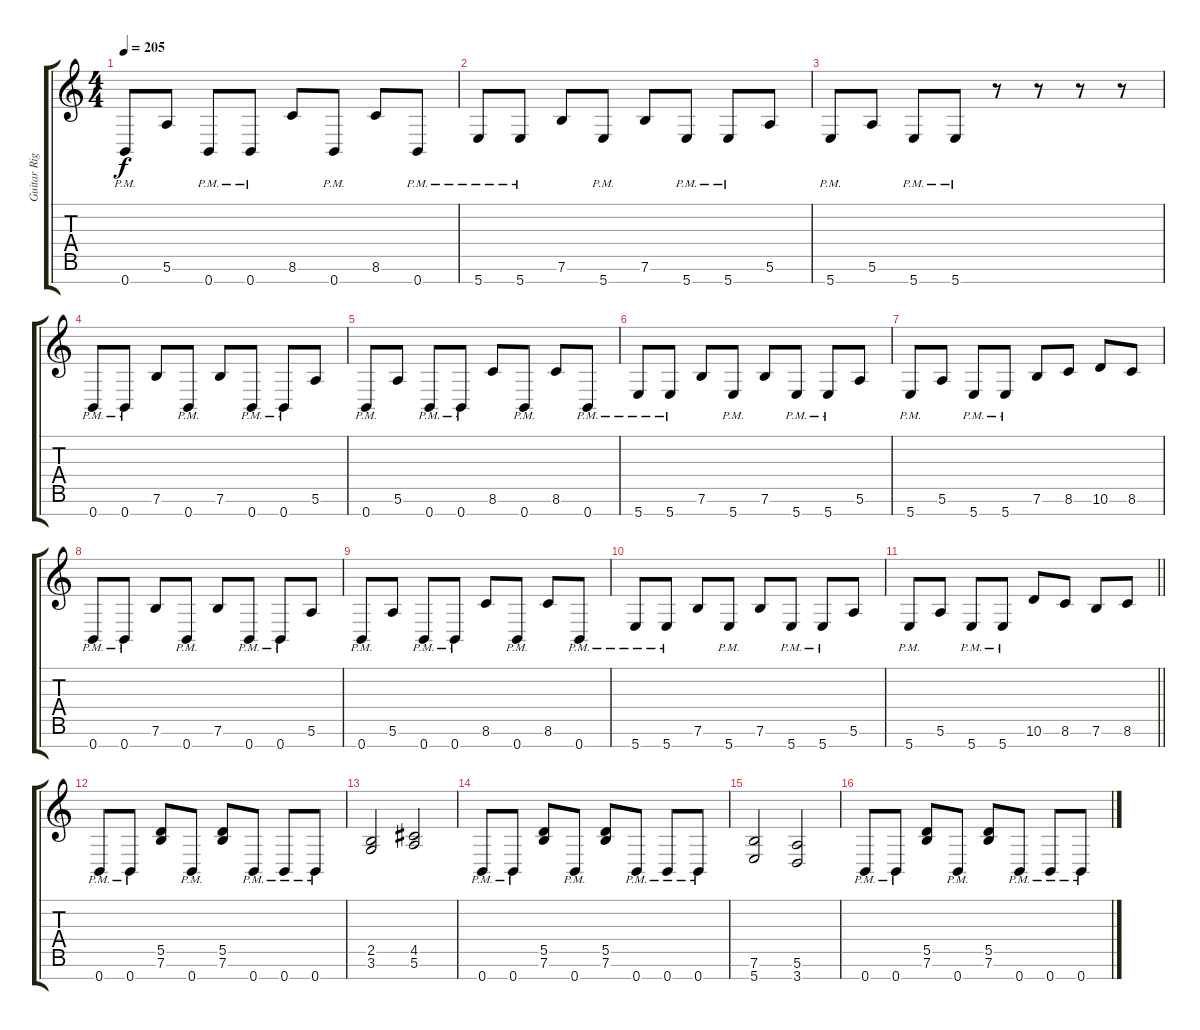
\track ("Guitar Right" "Guitar Rig") {instrument distortionguitar}
\staff {score tabs}
\tuning (E4 B3 G3 D3 A2 E2 B1) {hide}
\ts (4 4)
\tempo 205
\clef g2
\ks c
0.7{pm}.8{dy f} 5.6.8 0.7{pm}.8 0.7{pm}.8 8.6.8 0.7{pm}.8 8.6.8 0.7{pm}.8 |
5.7{pm}.8 5.7{pm}.8 7.6.8 5.7{pm}.8 7.6.8 5.7{pm}.8 5.7{pm}.8 5.6.8 |
5.7{pm}.8 5.6.8 5.7{pm}.8 5.7{pm}.8 r.8 r.8 r.8 r.8 |
0.7{pm}.8 0.7{pm}.8 7.6.8 0.7{pm}.8 7.6.8 0.7{pm}.8 0.7{pm}.8 5.6.8 |
0.7{pm}.8 5.6.8 0.7{pm}.8 0.7{pm}.8 8.6.8 0.7{pm}.8 8.6.8 0.7{pm}.8 |
5.7{pm}.8 5.7{pm}.8 7.6.8 5.7{pm}.8 7.6.8 5.7{pm}.8 5.7{pm}.8 5.6.8 |
5.7{pm}.8 5.6.8 5.7{pm}.8 5.7{pm}.8 7.6.8 8.6.8 10.6.8 8.6.8 |
0.7{pm}.8 0.7{pm}.8 7.6.8 0.7{pm}.8 7.6.8 0.7{pm}.8 0.7{pm}.8 5.6.8 |
0.7{pm}.8 5.6.8 0.7{pm}.8 0.7{pm}.8 8.6.8 0.7{pm}.8 8.6.8 0.7{pm}.8 |
5.7{pm}.8 5.7{pm}.8 7.6.8 5.7{pm}.8 7.6.8 5.7{pm}.8 5.7{pm}.8 5.6.8 |
\barLineRight lightlight
5.7{pm}.8 5.6.8 5.7{pm}.8 5.7{pm}.8 10.6.8 8.6.8 7.6.8 8.6.8 |
0.7{pm}.8 0.7{pm}.8 (5.5 7.6).8 0.7{pm}.8 (5.5 7.6).8 0.7{pm}.8 0.7{pm}.8 0.7{pm}.8 |
(2.5 3.6).2 (4.5 5.6).2 |
0.7{pm}.8 0.7{pm}.8 (5.5 7.6).8 0.7{pm}.8 (5.5 7.6).8 0.7{pm}.8 0.7{pm}.8 0.7{pm}.8 |
(7.6 5.7).2 (5.6 3.7).2 |
0.7{pm}.8 0.7{pm}.8 (5.5 7.6).8 0.7{pm}.8 (5.5 7.6).8 0.7{pm}.8 0.7{pm}.8 0.7{pm}.8
